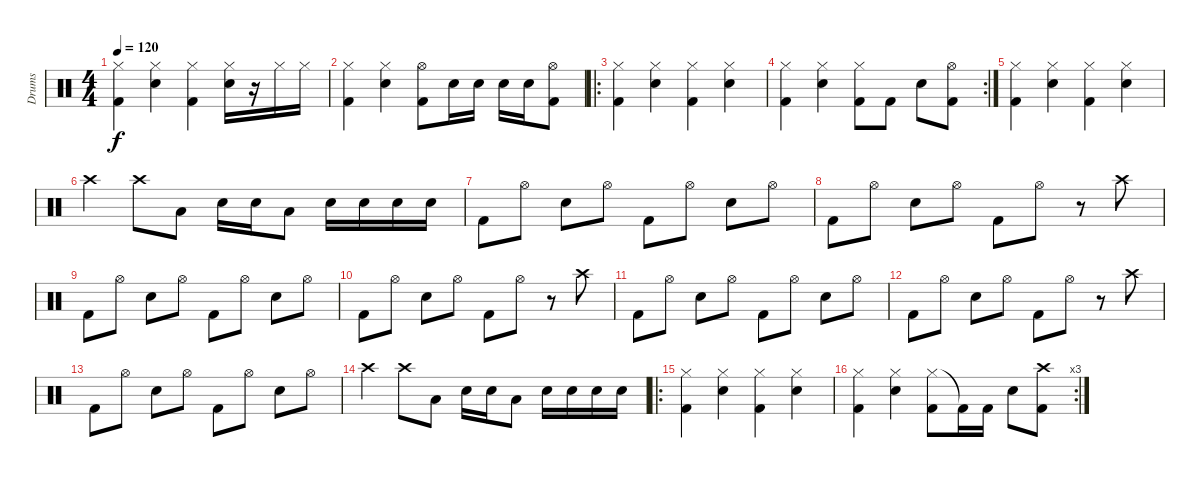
\track ("Drums" "Drums") {instrument percussion}
\staff {score}
\articulation defaults
\ts (4 4)
\tempo 120
\clef neutral
\ks c
("Hi-Hat (closed)" "Kick (hit) 2").4{dy f} ("Hi-Hat (closed)" "Snare (hit) 2").4 ("Hi-Hat (closed)" "Kick (hit) 2").4 ("Hi-Hat (closed)" "Snare (hit) 2").16 r.16 "Hi-Hat (closed)".16 "Hi-Hat (closed)".16 |
("Hi-Hat (closed)" "Kick (hit) 2").4 ("Hi-Hat (closed)" "Snare (hit) 2").4 ("Hi-Hat (open)" "Kick (hit) 2").8 "Snare (hit) 2".16 "Snare (hit) 2".16 "Snare (hit) 2".16 "Snare (hit) 2".16 ("Hi-Hat (open)" "Kick (hit) 2").8 |
\ro
("Hi-Hat (closed)" "Kick (hit) 2").4 ("Hi-Hat (closed)" "Snare (hit) 2").4 ("Hi-Hat (closed)" "Kick (hit) 2").4 ("Hi-Hat (closed)" "Snare (hit) 2").4 |
\rc 2
("Hi-Hat (closed)" "Kick (hit) 2").4 ("Hi-Hat (closed)" "Snare (hit) 2").4 ("Hi-Hat (closed)" "Kick (hit) 2").8 "Kick (hit) 2".8 "Snare (hit) 2".8 ("Hi-Hat (open)" "Kick (hit) 2").8 |
("Hi-Hat (closed)" "Kick (hit) 2").4 ("Hi-Hat (closed)" "Snare (hit) 2").4 ("Hi-Hat (closed)" "Kick (hit) 2").4 ("Hi-Hat (closed)" "Snare (hit) 2").4 |
"Crash high (hit)".4 "Crash high (hit)".8 "Low Tom (hit)".8 "Snare (hit) 2".16 "Snare (hit) 2".16 "Low Tom (hit)".8 "Snare (hit) 2".16 "Snare (hit) 2".16 "Snare (hit) 2".16 "Snare (hit) 2".16 |
"Kick (hit) 2".8 "Hi-Hat (open)".8 "Snare (hit) 2".8 "Hi-Hat (open)".8 "Kick (hit) 2".8 "Hi-Hat (open)".8 "Snare (hit) 2".8 "Hi-Hat (open)".8 |
"Kick (hit) 2".8 "Hi-Hat (open)".8 "Snare (hit) 2".8 "Hi-Hat (open)".8 "Kick (hit) 2".8 "Hi-Hat (open)".8 r.8 "Crash high (hit)".8 |
"Kick (hit) 2".8 "Hi-Hat (open)".8 "Snare (hit) 2".8 "Hi-Hat (open)".8 "Kick (hit) 2".8 "Hi-Hat (open)".8 "Snare (hit) 2".8 "Hi-Hat (open)".8 |
"Kick (hit) 2".8 "Hi-Hat (open)".8 "Snare (hit) 2".8 "Hi-Hat (open)".8 "Kick (hit) 2".8 "Hi-Hat (open)".8 r.8 "Crash high (hit)".8 |
"Kick (hit) 2".8 "Hi-Hat (open)".8 "Snare (hit) 2".8 "Hi-Hat (open)".8 "Kick (hit) 2".8 "Hi-Hat (open)".8 "Snare (hit) 2".8 "Hi-Hat (open)".8 |
"Kick (hit) 2".8 "Hi-Hat (open)".8 "Snare (hit) 2".8 "Hi-Hat (open)".8 "Kick (hit) 2".8 "Hi-Hat (open)".8 r.8 "Crash high (hit)".8 |
"Kick (hit) 2".8 "Hi-Hat (open)".8 "Snare (hit) 2".8 "Hi-Hat (open)".8 "Kick (hit) 2".8 "Hi-Hat (open)".8 "Snare (hit) 2".8 "Hi-Hat (open)".8 |
"Crash high (hit)".4 "Crash high (hit)".8 "Low Tom (hit)".8 "Snare (hit) 2".16 "Snare (hit) 2".16 "Low Tom (hit)".8 "Snare (hit) 2".16 "Snare (hit) 2".16 "Snare (hit) 2".16 "Snare (hit) 2".16 |
\ro
("Hi-Hat (closed)" "Kick (hit) 2").4 ("Hi-Hat (closed)" "Snare (hit) 2").4 ("Hi-Hat (closed)" "Kick (hit) 2").4 ("Hi-Hat (closed)" "Snare (hit) 2").4 |
\rc 3
("Hi-Hat (closed)" "Kick (hit) 2").4 ("Hi-Hat (closed)" "Snare (hit) 2").4 ("Hi-Hat (closed)" "Kick (hit) 2").8 "Kick (hit) 2"{t}.16 "Kick (hit) 2".16 "Snare (hit) 2".8 ("Crash high (hit)" "Kick (hit) 2").8
